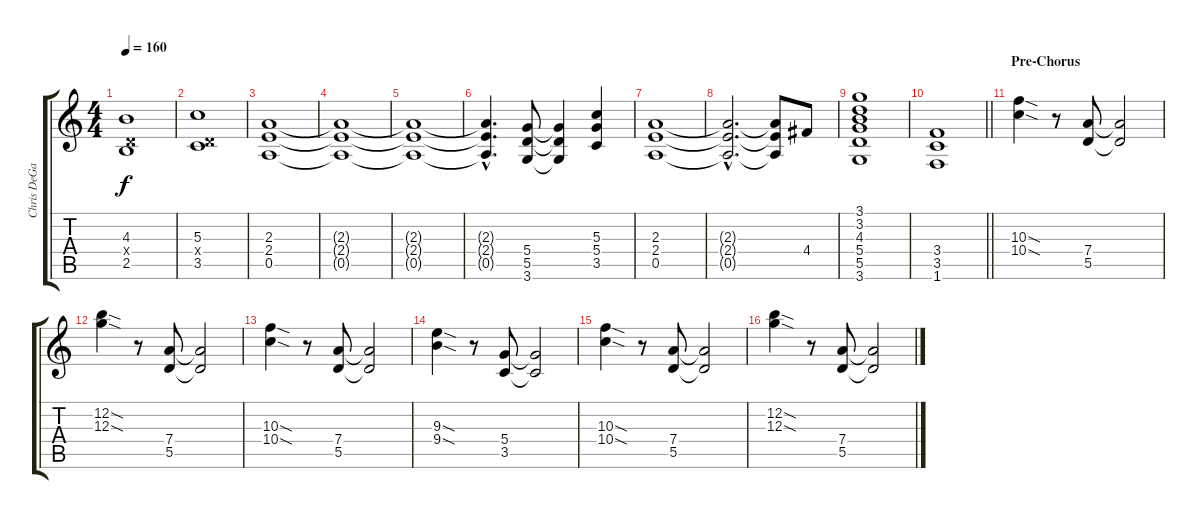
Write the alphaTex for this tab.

\track ("Chris DeGarmo" "Chris DeGa") {instrument distortionguitar}
\staff {score tabs}
\tuning (E4 B3 G3 D3 A2 E2) {hide}
\ts (4 4)
\tempo 160
\clef g2
\ks c
(4.3 0.4{x} 2.5).1{dy f} |
(5.3 0.4{x} 3.5).1 |
(2.3 2.4 0.5).1 |
(2.3{t} 2.4{t} 0.5{t}).1 |
(2.3{t} 2.4{t} 0.5{t}).1 |
(2.3{hac t} 2.4{hac t} 0.5{hac t}).4{d} (5.4 5.5 3.6).8 (5.4{t} 5.5{t} 3.6{t}).4 (5.3 5.4 3.5).4 |
(2.3 2.4 0.5).1 |
(2.3{hac t} 2.4{hac t} 0.5{hac t}).2{d} (2.3{t} 2.4{t} 0.5{t}).8 4.4.8 |
(3.1 3.2 4.3 5.4 5.5 3.6).1 |
\barLineRight lightlight
(3.4 3.5 1.6).1 |
\section ("" "Pre-Chorus")
(10.3{sod} 10.4{sod}).4 r.8 (7.4 5.5).8 (7.4{t} 5.5{t}).2 |
(12.2{sod} 12.3{sod}).4 r.8 (7.4 5.5).8 (7.4{t} 5.5{t}).2 |
(10.3{sod} 10.4{sod}).4 r.8 (7.4 5.5).8 (7.4{t} 5.5{t}).2 |
(9.3{sod} 9.4{sod}).4 r.8 (5.4 3.5).8 (5.4{t} 3.5{t}).2 |
(10.3{sod} 10.4{sod}).4 r.8 (7.4 5.5).8 (7.4{t} 5.5{t}).2 |
(12.2{sod} 12.3{sod}).4 r.8 (7.4 5.5).8 (7.4{t} 5.5{t}).2
